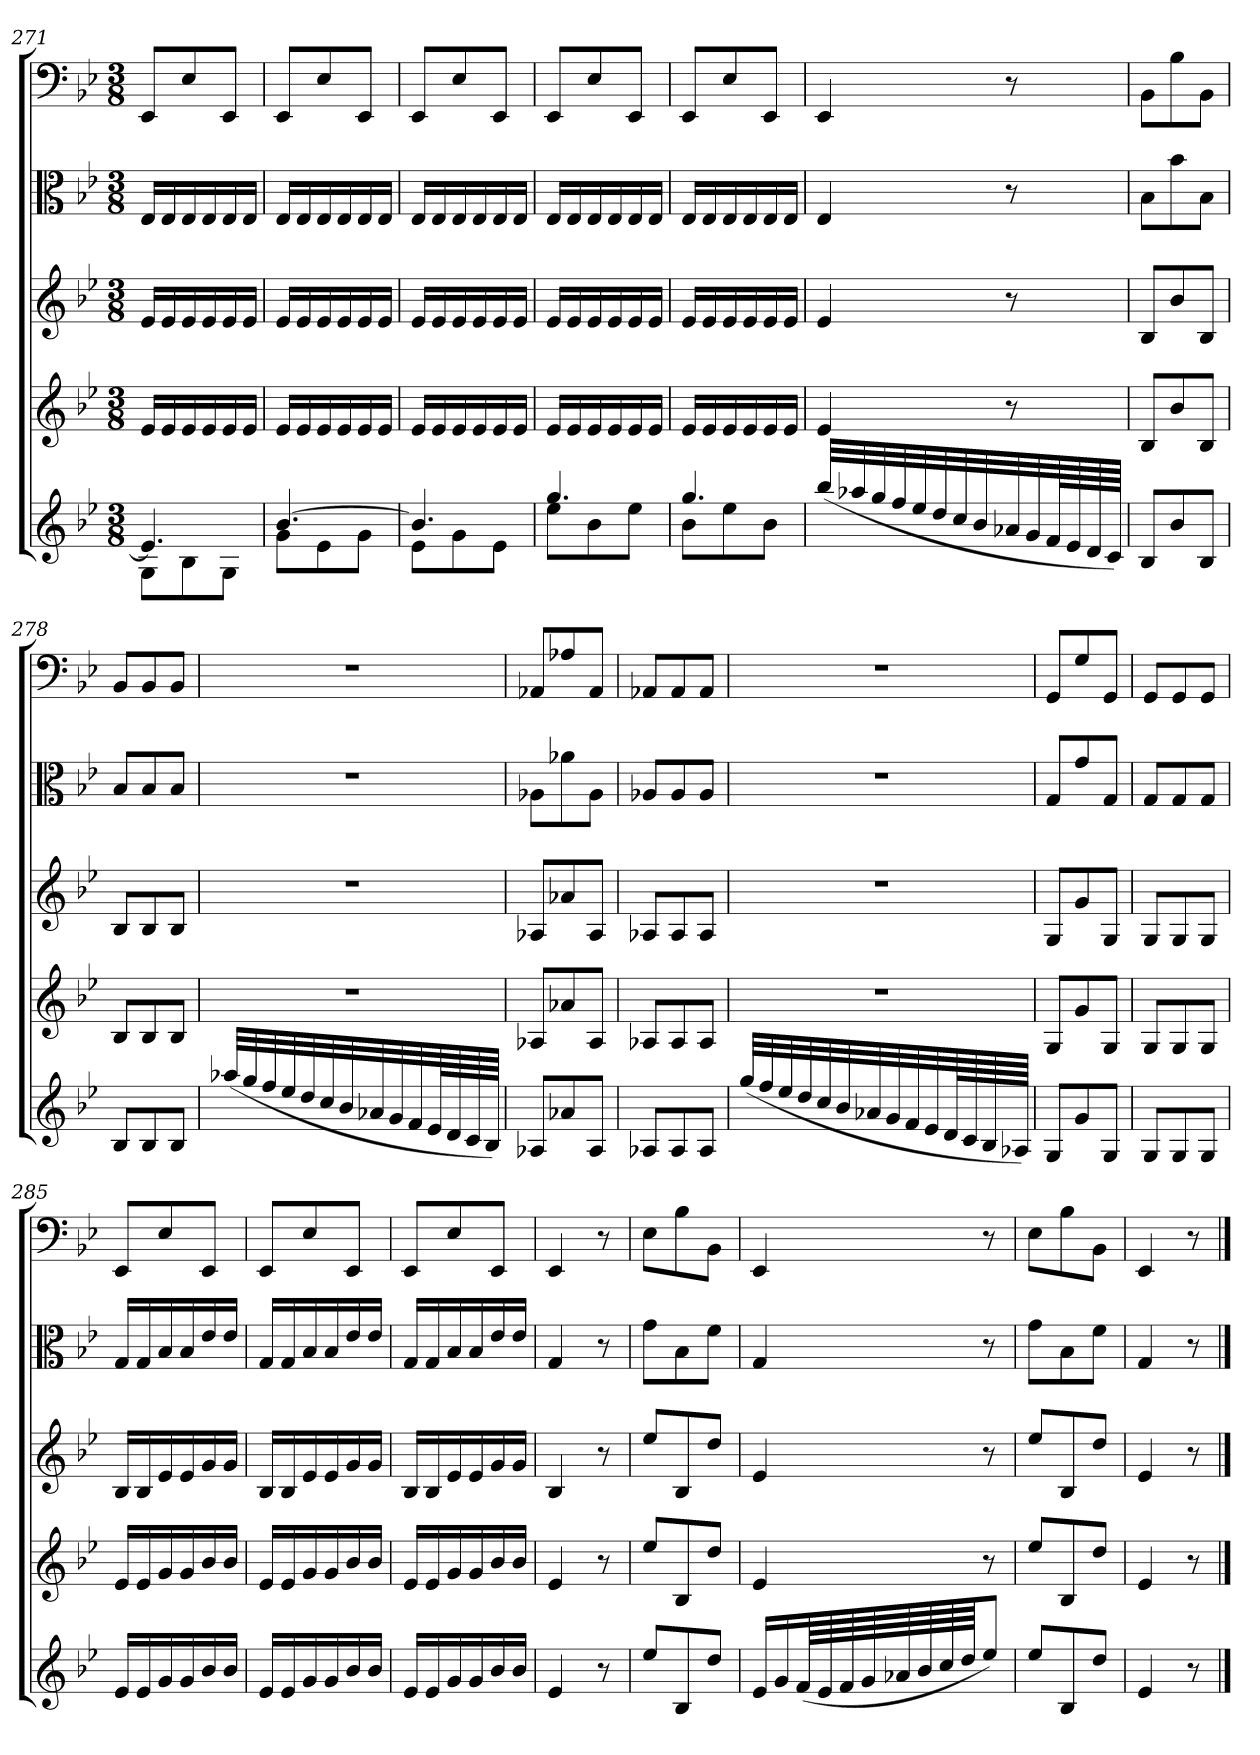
**kern	**kern	**kern	**kern	**kern
*part5	*part4	*part3	*part2	*part1
*staff5	*staff4	*staff3	*staff2	*staff1
*clefG2	*clefG2	*clefG2	*clefC3	*clefF4
*k[b-e-]	*k[b-e-]	*k[b-e-]	*k[b-e-]	*k[b-e-]
*B-:	*B-:	*B-:	*B-:	*B-:
*M3/8	*M3/8	*M3/8	*M3/8	*M3/8
=271	=271	=271	=271	=271
*^	*	*	*	*
4.e-/]	8G\L	16e-/LL	16e-/LL	16E-/LL	8EE-/L
.	.	16e-/	16e-/	16E-/	.
.	8B-\	16e-/	16e-/	16E-/	8E-/
.	.	16e-/	16e-/	16E-/	.
.	8G\J	16e-/	16e-/	16E-/	8EE-/J
.	.	16e-/JJ	16e-/JJ	16E-/JJ	.
=272	=272	=272	=272	=272	=272
[4.b-/	8g\L	16e-/LL	16e-/LL	16E-/LL	8EE-/L
.	.	16e-/	16e-/	16E-/	.
.	8e-\	16e-/	16e-/	16E-/	8E-/
.	.	16e-/	16e-/	16E-/	.
.	8g\J	16e-/	16e-/	16E-/	8EE-/J
.	.	16e-/JJ	16e-/JJ	16E-/JJ	.
=273	=273	=273	=273	=273	=273
4.b-/]	8e-\L	16e-/LL	16e-/LL	16E-/LL	8EE-/L
.	.	16e-/	16e-/	16E-/	.
.	8g\	16e-/	16e-/	16E-/	8E-/
.	.	16e-/	16e-/	16E-/	.
.	8e-\J	16e-/	16e-/	16E-/	8EE-/J
.	.	16e-/JJ	16e-/JJ	16E-/JJ	.
=274	=274	=274	=274	=274	=274
4.gg/	8ee-\L	16e-/LL	16e-/LL	16E-/LL	8EE-/L
.	.	16e-/	16e-/	16E-/	.
.	8b-\	16e-/	16e-/	16E-/	8E-/
.	.	16e-/	16e-/	16E-/	.
.	8ee-\J	16e-/	16e-/	16E-/	8EE-/J
.	.	16e-/JJ	16e-/JJ	16E-/JJ	.
=275	=275	=275	=275	=275	=275
4.gg/	8b-\L	16e-/LL	16e-/LL	16E-/LL	8EE-/L
.	.	16e-/	16e-/	16E-/	.
.	8ee-\	16e-/	16e-/	16E-/	8E-/
.	.	16e-/	16e-/	16E-/	.
.	8b-\J	16e-/	16e-/	16E-/	8EE-/J
.	.	16e-/JJ	16e-/JJ	16E-/JJ	.
*v	*v	*	*	*	*
=276	=276	=276	=276	=276
(32bb-/LLL	4e-/	4e-/	4E-/	4EE-/
32aa-X/	.	.	.	.
32gg/	.	.	.	.
32ff/	.	.	.	.
32ee-/	.	.	.	.
32dd/	.	.	.	.
32cc/	.	.	.	.
32b-/	.	.	.	.
32a-X/	8r	8r	8r	8r
32g/	.	.	.	.
64f/L	.	.	.	.
64e-/	.	.	.	.
64d/	.	.	.	.
64c/JJJJ)	.	.	.	.
=277	=277	=277	=277	=277
8B-/L	8B-/L	8B-/L	8B-\L	8BB-\L
8b-/	8b-/	8b-/	8b-\	8B-\
8B-/J	8B-/J	8B-/J	8B-\J	8BB-\J
=278	=278	=278	=278	=278
8B-/L	8B-/L	8B-/L	8B-/L	8BB-/L
8B-/	8B-/	8B-/	8B-/	8BB-/
8B-/J	8B-/J	8B-/J	8B-/J	8BB-/J
=279	=279	=279	=279	=279
(32aa-X/LLL	4.r	4.r	4.r	4.r
32gg/	.	.	.	.
32ff/	.	.	.	.
32ee-/	.	.	.	.
32dd/	.	.	.	.
32cc/	.	.	.	.
32b-/	.	.	.	.
32a-X/	.	.	.	.
32g/	.	.	.	.
32f/	.	.	.	.
64e-/L	.	.	.	.
64d/	.	.	.	.
64c/	.	.	.	.
64B-/JJJJ)	.	.	.	.
=280	=280	=280	=280	=280
8A-X/L	8A-X/L	8A-X/L	8A-X\L	8AA-X/L
8a-X/	8a-X/	8a-X/	8a-X\	8A-X/
8A-/J	8A-/J	8A-/J	8A-\J	8AA-/J
=281	=281	=281	=281	=281
8A-X/L	8A-X/L	8A-X/L	8A-X/L	8AA-X/L
8A-/	8A-/	8A-/	8A-/	8AA-/
8A-/J	8A-/J	8A-/J	8A-/J	8AA-/J
=282	=282	=282	=282	=282
(32gg/LLL	4.r	4.r	4.r	4.r
32ff/	.	.	.	.
32ee-/	.	.	.	.
32dd/	.	.	.	.
32cc/	.	.	.	.
32b-/	.	.	.	.
32a-X/	.	.	.	.
32g/	.	.	.	.
32f/	.	.	.	.
32e-/	.	.	.	.
64d/L	.	.	.	.
64c/	.	.	.	.
64B-/	.	.	.	.
64A-X/JJJJ)	.	.	.	.
=283	=283	=283	=283	=283
8G/L	8G/L	8G/L	8G/L	8GG/L
8g/	8g/	8g/	8g/	8G/
8G/J	8G/J	8G/J	8G/J	8GG/J
=284	=284	=284	=284	=284
8G/L	8G/L	8G/L	8G/L	8GG/L
8G/	8G/	8G/	8G/	8GG/
8G/J	8G/J	8G/J	8G/J	8GG/J
=285	=285	=285	=285	=285
16e-/LL	16e-/LL	16B-/LL	16G/LL	8EE-/L
16e-/	16e-/	16B-/	16G/	.
16g/	16g/	16e-/	16B-/	8E-/
16g/	16g/	16e-/	16B-/	.
16b-/	16b-/	16g/	16e-/	8EE-/J
16b-/JJ	16b-/JJ	16g/JJ	16e-/JJ	.
=286	=286	=286	=286	=286
16e-/LL	16e-/LL	16B-/LL	16G/LL	8EE-/L
16e-/	16e-/	16B-/	16G/	.
16g/	16g/	16e-/	16B-/	8E-/
16g/	16g/	16e-/	16B-/	.
16b-/	16b-/	16g/	16e-/	8EE-/J
16b-/JJ	16b-/JJ	16g/JJ	16e-/JJ	.
=287	=287	=287	=287	=287
16e-/LL	16e-/LL	16B-/LL	16G/LL	8EE-/L
16e-/	16e-/	16B-/	16G/	.
16g/	16g/	16e-/	16B-/	8E-/
16g/	16g/	16e-/	16B-/	.
16b-/	16b-/	16g/	16e-/	8EE-/J
16b-/JJ	16b-/JJ	16g/JJ	16e-/JJ	.
=288	=288	=288	=288	=288
4e-/	4e-/	4B-/	4G/	4EE-/
8r	8r	8r	8r	8r
=289	=289	=289	=289	=289
8ee-/L	8ee-/L	8ee-/L	8g\L	8E-\L
8B-/	8B-/	8B-/	8B-\	8B-\
8dd/J	8dd/J	8dd/J	8f\J	8BB-\J
=290	=290	=290	=290	=290
16e-/LL	4e-/	4e-/	4G/	4EE-/
16g/	.	.	.	.
(64f/LL	.	.	.	.
64e-/	.	.	.	.
64f/	.	.	.	.
64g/	.	.	.	.
64a-X/	.	.	.	.
64b-/	.	.	.	.
64cc/	.	.	.	.
64dd/JJJ	.	.	.	.
8ee-/J)	8r	8r	8r	8r
=291	=291	=291	=291	=291
8ee-/L	8ee-/L	8ee-/L	8g\L	8E-\L
8B-/	8B-/	8B-/	8B-\	8B-\
8dd/J	8dd/J	8dd/J	8f\J	8BB-\J
=292	=292	=292	=292	=292
4e-/	4e-/	4e-/	4G/	4EE-/
8r	8r	8r	8r	8r
==	==	==	==	==
*-	*-	*-	*-	*-
